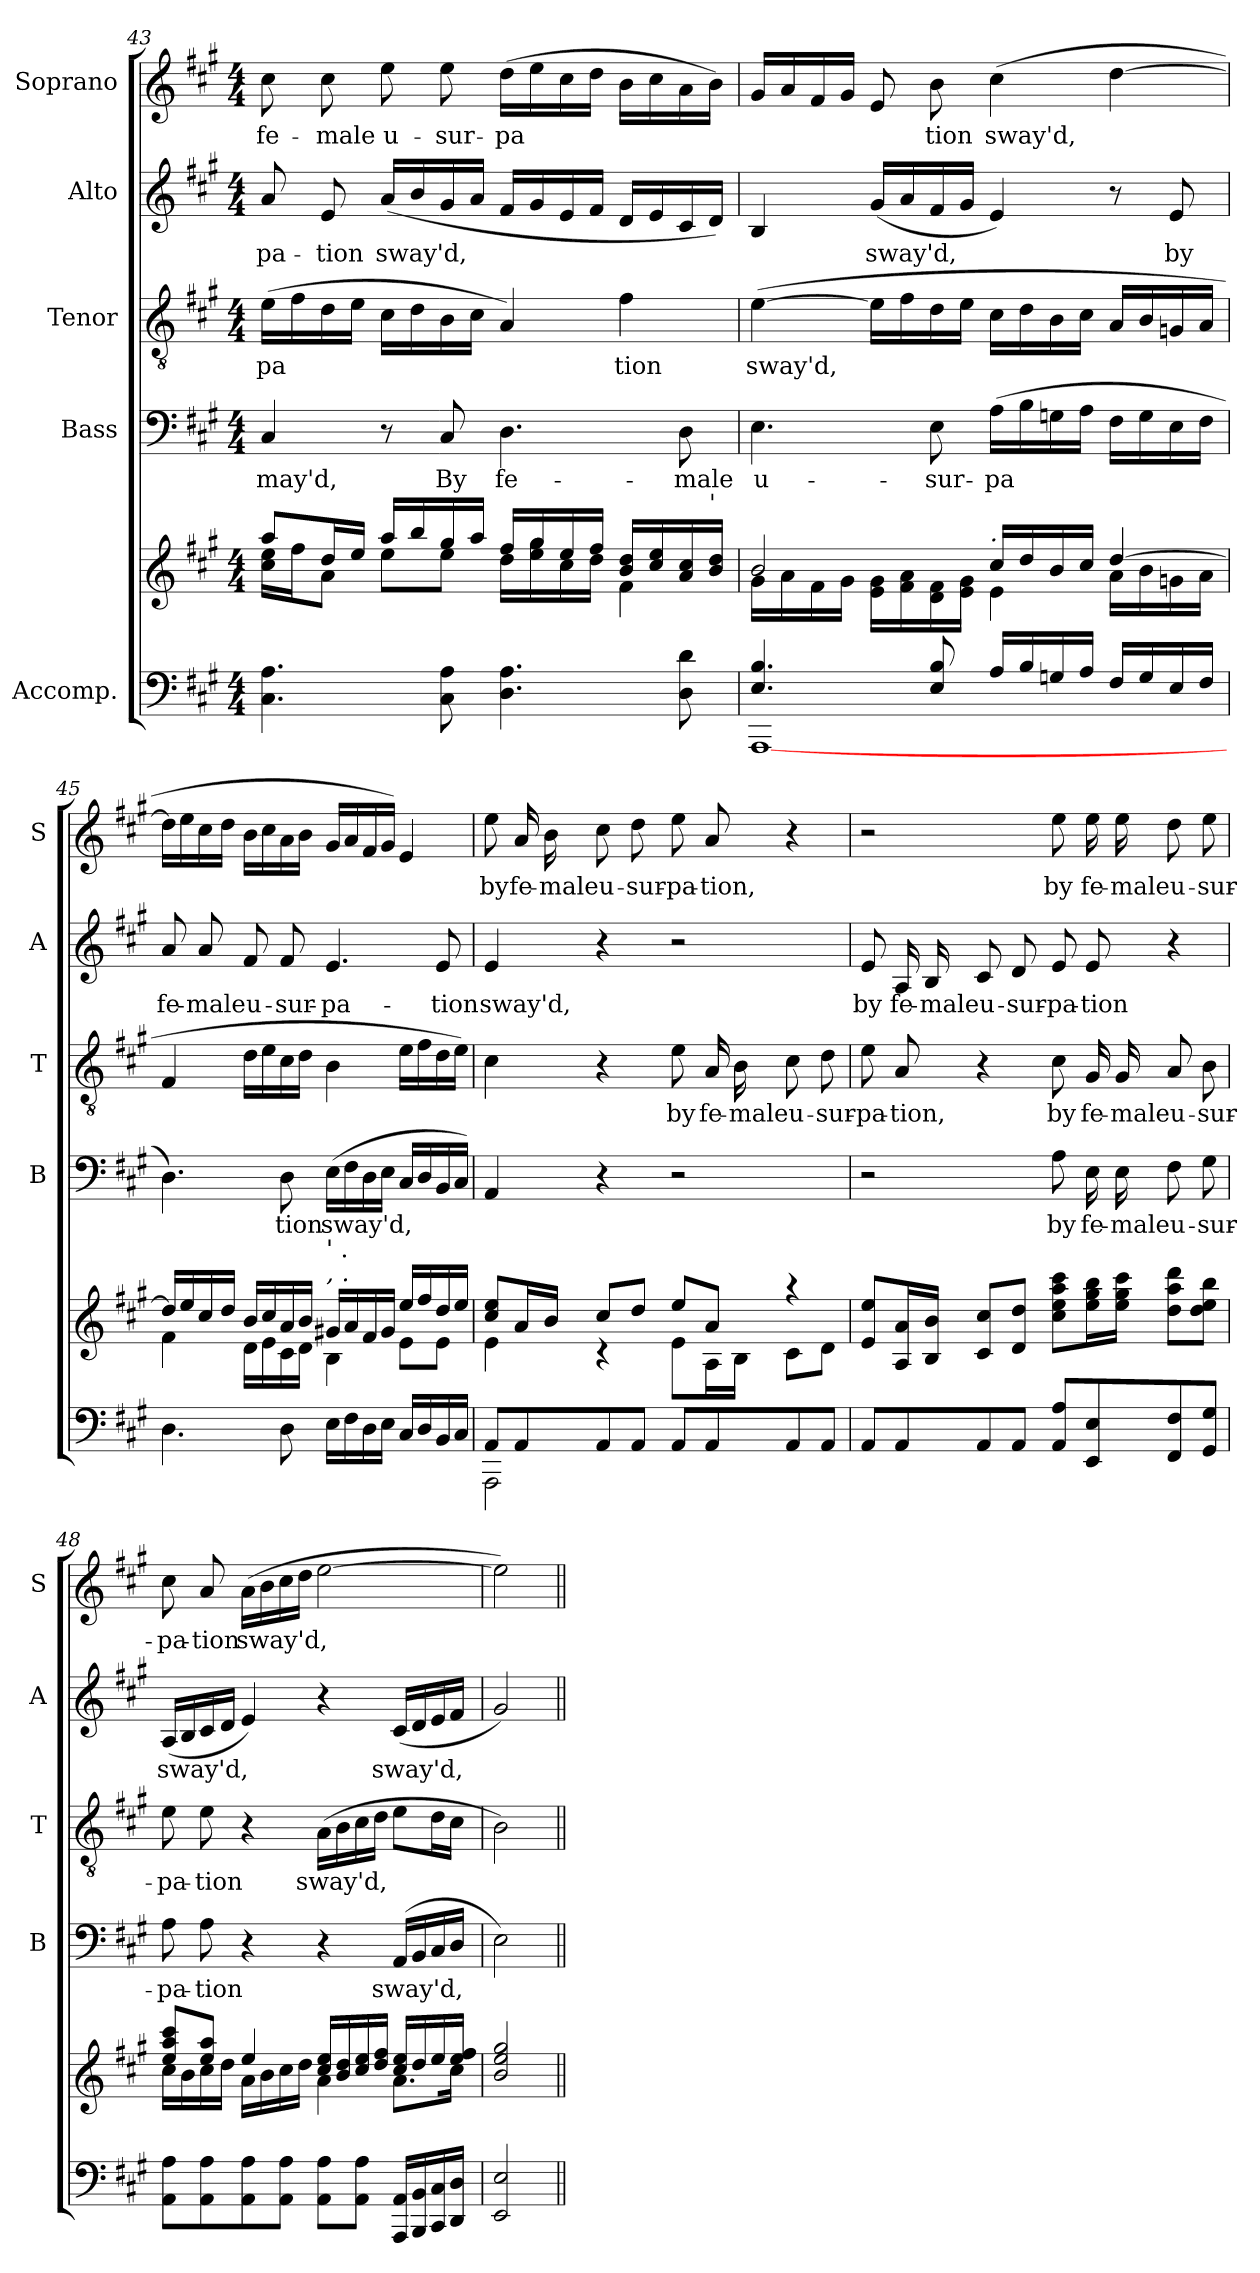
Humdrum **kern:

**kern	**kern	**kern	**text	**kern	**text	**kern	**text	**kern	**text
*part5	*part5	*part4	*part4	*part3	*part3	*part2	*part2	*part1	*part1
*staff6	*staff5	*staff4	*staff4	*staff3	*staff3	*staff2	*staff2	*staff1	*staff1
*I"Accomp.	*	*I"Bass	*	*I"Tenor	*	*I"Alto	*	*I"Soprano	*
*	*	*I'B	*	*I'T	*	*I'A	*	*I'S	*
*clefF4	*clefG2	*clefF4	*	*clefGv2	*	*clefG2	*	*clefG2	*
*k[f#c#g#]	*k[f#c#g#]	*k[f#c#g#]	*	*k[f#c#g#]	*	*k[f#c#g#]	*	*k[f#c#g#]	*
*A:	*A:	*A:	*	*A:	*	*A:	*	*A:	*
*M4/4	*M4/4	*M4/4	*	*M4/4	*	*M4/4	*	*M4/4	*
=43	=43	=43	=43	=43	=43	=43	=43	=43	=43
*	*^	*	*	*	*	*	*	*	*
!	!	!	!	!LO:LY:b	!	!LO:LY:b	!	!LO:LY:b	!	!LO:LY:b
4.C#\ 4.A\	8aa/L	16cc#\ 16ee\LL	4C#/	may'd,	(>16e\LL	-pa­	8a/	-pa-	8cc#\	fe-
.	.	16ff#\J	.	.	16f#\	.	.	.	.	.
!	!	!	!	!	!	!	!	!LO:LY:b	!	!LO:LY:b
.	16dd/L	8a\J	.	.	16d\	.	8e/	-tion	8cc#\	-male
.	16ee/JJ	.	.	.	16e\JJ	.	.	.	.	.
!	!	!	!	!	!	!	!	!LO:LY:b	!	!LO:LY:b
.	16aa/LL	8ee\L	8r	.	16c#\LL	.	(<16a/LL	sway'd,	8ee\	u-
.	16bb/	.	.	.	16d\	.	16b/	.	.	.
!	!	!	!	!LO:LY:b	!	!	!	!	!	!LO:LY:b
8C#\ 8A\	16gg#/	8ee\J	8C#/	By	16B\	.	16g#/	.	8ee\	-sur-
.	16aa/JJ	.	.	.	16c#\JJ	.	16a/JJ	.	.	.
!	!	!	!	!LO:LY:b	!	!	!	!	!	!LO:LY:b
4.D\ 4.A\	16ff#/LL	16dd\LL	4.D\	fe-	4A/)	.	16f#/LL	.	(>16dd\LL	-pa­
.	16gg#/	16ee\ 16gg#\	.	.	.	.	16g#/	.	16ee\	.
.	16ee/	16cc#\	.	.	.	.	16e/	.	16cc#\	.
.	16ff#/JJ	16dd\JJ	.	.	.	.	16f#/JJ	.	16dd\JJ	.
!	!	!	!	!	!	!LO:LY:b	!	!	!	!
.	16b/ 16dd/LL	4f#\	.	.	4f#\	tion	16d/LL	.	16b\LL	.
.	16cc#/ 16ee/	.	.	.	.	.	16e/	.	16cc#\	.
!	!	!	!	!LO:LY:b	!	!	!	!	!	!
8D\ 8d\	16a/ 16cc#/	.	8D\	-male	.	.	16c#/	.	16a\	.
!	!LO:TX:a:i:t='	!	!	!	!	!	!	!	!	!
.	16b/ 16dd/JJ	.	.	.	.	.	16d/JJ)	.	16b\JJ)	.
!!LO:LB:g=z
=44	=44	=44	=44	=44	=44	=44	=44	=44	=44	=44
*^	*	*	*	*	*	*	*	*	*	*
!	!	!	!	!	!LO:LY:b	!	!LO:LY:b	!	!	!	!
4.E/ 4.B/	[<1AAA	2b/	16g#\LL	4.E\	u-	(>[4e\	sway'd,	4B/	.	16g#/LL	.
.	.	.	16a\	.	.	.	.	.	.	16a/	.
.	.	.	16f#\	.	.	.	.	.	.	16f#/	.
.	.	.	16g#\JJ	.	.	.	.	.	.	16g#/JJ	.
!	!	!	!	!	!	!	!	!	!LO:LY:b	!	!
.	.	.	16e\ 16g#\LL	.	.	16e\LL]	.	(<16g#/LL	sway'd,	8e/	.
.	.	.	16f#\ 16a\	.	.	16f#\	.	16a/	.	.	.
!	!	!	!	!	!LO:LY:b	!	!	!	!	!	!LO:LY:b
8E/ 8B/	.	.	16d\ 16f#\	8E\	-sur-	16d\	.	16f#/	.	8b\	tion
.	.	.	16e\ 16g#\JJ	.	.	16e\JJ	.	16g#/JJ	.	.	.
!	!	!LO:TX:a:i:t=.	!	!	!	!	!	!	!	!	!
!	!	!	!	!	!LO:LY:b	!	!	!	!	!	!LO:LY:b
16A/LL	.	16cc#/LL	4e\	(>16A\LL	-pa­	16c#\LL	.	4e/)	.	(<4cc#\	sway'd,
16B/	.	16dd/	.	16B\	.	16d\	.	.	.	.	.
16Gn/	.	16b/	.	16Gn\	.	16B\	.	.	.	.	.
16A/JJ	.	16cc#/JJ	.	16A\JJ	.	16c#\JJ	.	.	.	.	.
16F#/LL	.	[>4dd/	16a\LL	16F#\LL	.	16A/LL	.	8r	.	[4dd\	.
16G/	.	.	16b\	16G\	.	16B/	.	.	.	.	.
!	!	!	!	!	!	!	!	!	!LO:LY:b	!	!
16E/	.	.	16gn\	16E\	.	16Gn/	.	8e/	by	.	.
16F#/JJ	.	.	16a\JJ	16F#\JJ	.	16A/JJ	.	.	.	.	.
=45	=45	=45	=45	=45	=45	=45	=45	=45	=45	=45	=45
!	!	!	!	!	!	!	!	!	!LO:LY:b	!	!
4.D\	1ryy	16dd/LL]	4f#\	4.D\)	.	4F#/	.	8a/	fe-	16dd\LL]	.
.	.	16ee/	.	.	.	.	.	.	.	16ee\	.
!	!	!	!	!	!	!	!	!	!LO:LY:b	!	!
.	.	16cc#/	.	.	.	.	.	8a/	-male	16cc#\	.
.	.	16dd/JJ	.	.	.	.	.	.	.	16dd\JJ	.
!	!	!	!	!	!	!	!	!	!LO:LY:b	!	!
.	.	16b/LL	16d\LL	.	.	16d\LL	.	8f#/	u-	16b\LL	.
.	.	16cc#/	16e\	.	.	16e\	.	.	.	16cc#\	.
!	!	!	!	!	!LO:LY:b	!	!	!	!LO:LY:b	!	!
8D\	.	16a/	16c#\	8D\	tion	16c#\	.	8f#/	-sur-	16a\	.
.	.	16b/JJ	16d\JJ	.	.	16d\JJ	.	.	.	16b\JJ	.
!	!	!LO:TX:a:i:t=, .	!	!	!	!	!	!	!	!	!
!	!	!LO:TX:a:t=' .	!	!	!	!	!	!	!	!	!
!	!	!	!	!	!LO:LY:b	!	!	!	!LO:LY:b	!	!
16E\LL	.	16g#X/LL	4B\	(>16E\LL	sway'd,	4B\	.	4.e/	-pa-	16g#/LL	.
16F#\	.	16a/	.	16F#\	.	.	.	.	.	16a/	.
16D\	.	16f#/	.	16D\	.	.	.	.	.	16f#/	.
16E\JJ	.	16g#/JJ	.	16E\JJ	.	.	.	.	.	16g#/JJ)	.
16C#/LL	.	16ee/LL	8e\L	16C#/LL	.	16e\LL	.	.	.	4e/	.
16D/	.	16ff#/	.	16D/	.	16f#\	.	.	.	.	.
!	!	!	!	!	!	!	!	!	!LO:LY:b	!	!
16BB/	.	16dd/	8e\J	16BB/	.	16d\	.	8e/	-tion	.	.
16C#/JJ	.	16ee/JJ	.	16C#/JJ)	.	16e\JJ)	.	.	.	.	.
!!LO:PB:g=z
=46	=46	=46	=46	=46	=46	=46	=46	=46	=46	=46	=46
!	!	!	!	!	!	!	!	!	!LO:LY:b	!	!LO:LY:b
8AA/L	2AAA\	8cc#/ 8ee/L	4e\	4AA/	.	4c#\	.	4e/	sway'd,	8ee\	by
!	!	!	!	!	!	!	!	!	!	!	!LO:LY:b
8AA/	.	16a/L	.	.	.	.	.	.	.	16a/	fe-
!	!	!	!	!	!	!	!	!	!	!	!LO:LY:b
.	.	16b/JJ	.	.	.	.	.	.	.	16b\	-male
!	!	!	!	!	!	!	!	!	!	!	!LO:LY:b
8AA/	.	8cc#/L	4rc	4r	.	4r	.	4r	.	8cc#\	u-
!	!	!	!	!	!	!	!	!	!	!	!LO:LY:b
8AA/J	.	8dd/J	.	.	.	.	.	.	.	8dd\	-sur-
!	!	!	!	!	!	!	!LO:LY:b	!	!	!	!LO:LY:b
8AA/L	2ryy	8ee/L	8e\L	2r	.	8e\	by	2r	.	8ee\	-pa-
!	!	!	!	!	!	!	!LO:LY:b	!	!	!	!LO:LY:b
8AA/	.	8a/J	16A\L	.	.	16A/	fe-	.	.	8a/	-tion,
!	!	!	!	!	!	!	!LO:LY:b	!	!	!	!
.	.	.	16B\JJ	.	.	16B\	-male	.	.	.	.
!	!	!	!	!	!	!	!LO:LY:b	!	!	!	!
8AA/	.	4raa	8c#\L	.	.	8c#\	u-	.	.	4r	.
!	!	!	!	!	!	!	!LO:LY:b	!	!	!	!
8AA/J	.	.	8d\J	.	.	8d\	-sur-	.	.	.	.
=47	=47	=47	=47	=47	=47	=47	=47	=47	=47	=47	=47
!	!	!	!	!	!	!	!LO:LY:b	!	!LO:LY:b	!	!
8AA/L	2ryy	8e/ 8ee/L	2ryy	2r	.	8e\	-pa-	8e/	by	2r	.
!	!	!	!	!	!	!	!LO:LY:b	!	!LO:LY:b	!	!
8AA/	.	16A/ 16a/L	.	.	.	8A/	-tion,	16A/	fe-	.	.
!	!	!	!	!	!	!	!	!	!LO:LY:b	!	!
.	.	16B/ 16b/JJ	.	.	.	.	.	16B/	-male	.	.
!	!	!	!	!	!	!	!	!	!LO:LY:b	!	!
8AA/	.	8c#/ 8cc#/L	.	.	.	4r	.	8c#/	u-	.	.
!	!	!	!	!	!	!	!	!	!LO:LY:b	!	!
8AA/J	.	8d/ 8dd/J	.	.	.	.	.	8d/	-sur-	.	.
!	!	!	!	!	!LO:LY:b	!	!LO:LY:b	!	!LO:LY:b	!	!LO:LY:b
8AA/ 8A/L	2ryy	8cc#\ 8ee\ 8aa\ 8ccc#\L	2ryy	8A\	by	8c#\	by	8e/	-pa-	8ee\	by
!	!	!	!	!	!LO:LY:b	!	!LO:LY:b	!	!LO:LY:b	!	!LO:LY:b
8EE/ 8E/	.	16ee\ 16gg#\ 16bb\L	.	16E\	fe-	16G#/	fe-	8e/	-tion	16ee\	fe-
!	!	!	!	!	!LO:LY:b	!	!LO:LY:b	!	!	!	!LO:LY:b
.	.	16ee\ 16gg#\ 16ccc#\JJ	.	16E\	-male	16G#/	-male	.	.	16ee\	-male
!	!	!	!	!	!LO:LY:b	!	!LO:LY:b	!	!	!	!LO:LY:b
8FF#/ 8F#/	.	8dd\ 8aa\ 8ddd\L	.	8F#\	u-	8A/	u-	4r	.	8dd\	u-
!	!	!	!	!	!LO:LY:b	!	!LO:LY:b	!	!	!	!LO:LY:b
8GG#/ 8G#/J	.	8dd\ 8ee\ 8bb\J	.	8G#\	-sur-	8B\	-sur-	.	.	8ee\	-sur-
*v	*v	*	*	*	*	*	*	*	*	*	*
!!LO:LB:g=z
=48	=48	=48	=48	=48	=48	=48	=48	=48	=48	=48
!	!	!	!	!LO:LY:b	!	!LO:LY:b	!	!LO:LY:b	!	!LO:LY:b
8AA\ 8A\L	8ee/ 8aa/ 8ccc#/L	16cc#\LL	8A\	-pa-	8e\	-pa-	(<16A/LL	sway'd,	8cc#\	-pa-
.	.	16b\	.	.	.	.	16B/	.	.	.
!	!	!	!	!LO:LY:b	!	!LO:LY:b	!	!	!	!LO:LY:b
8AA\ 8A\	8ee/ 8aa/J	16cc#\	8A\	-tion	8e\	-tion	16c#/	.	8a/	-tion
.	.	16dd\JJ	.	.	.	.	16d/JJ	.	.	.
!	!	!	!	!	!	!	!	!	!	!LO:LY:b
8AA\ 8A\	4ee/	16a\LL	4r	.	4r	.	4e/)	.	(>16a\LL	sway'd,
.	.	16b\	.	.	.	.	.	.	16b\	.
8AA\ 8A\J	.	16cc#\	.	.	.	.	.	.	16cc#\	.
.	.	16dd\JJ	.	.	.	.	.	.	16dd\JJ	.
!	!	!	!	!	!	!LO:LY:b	!	!	!	!
8AA\ 8A\L	16cc#/ 16ee/LL	4a\	4r	.	(>16A\LL	sway'd,	4r	.	[2ee\	.
.	16b/ 16dd/	.	.	.	16B\	.	.	.	.	.
8AA\ 8A\J	16cc#/ 16ee/	.	.	.	16c#\	.	.	.	.	.
.	16dd/ 16ff#/JJ	.	.	.	16d\JJ	.	.	.	.	.
!	!	!	!	!LO:LY:b	!	!	!	!LO:LY:b	!	!
16AAA/ 16AA/LL	16cc#/ 16ee/LL	8.a\L	(<16AA/LL	sway'd,	8e\L	.	(<16c#/LL	sway'd,	.	.
16BBB/ 16BB/	16dd/	.	16BB/	.	.	.	16d/	.	.	.
16CC#/ 16C#/	16ee/	.	16C#/	.	16d\L	.	16e/	.	.	.
16DD/ 16D/JJ	16ee/ 16ff#/JJ	16cc#\Jk	16D/JJ	.	16c#\JJ	.	16f#/JJ	.	.	.
=49	=49	=49	=49	=49	=49	=49	=49	=49	=49	=49
2EE/ 2E/	2b/ 2ee/ 2gg#/	2ryy	2E\)	.	2B\)	.	2g#/)	.	2ee\])	.
*	*v	*v	*	*	*	*	*	*	*	*
=||	=||	=||	=||	=||	=||	=||	=||	=||	=||
*-	*-	*-	*-	*-	*-	*-	*-	*-	*-
